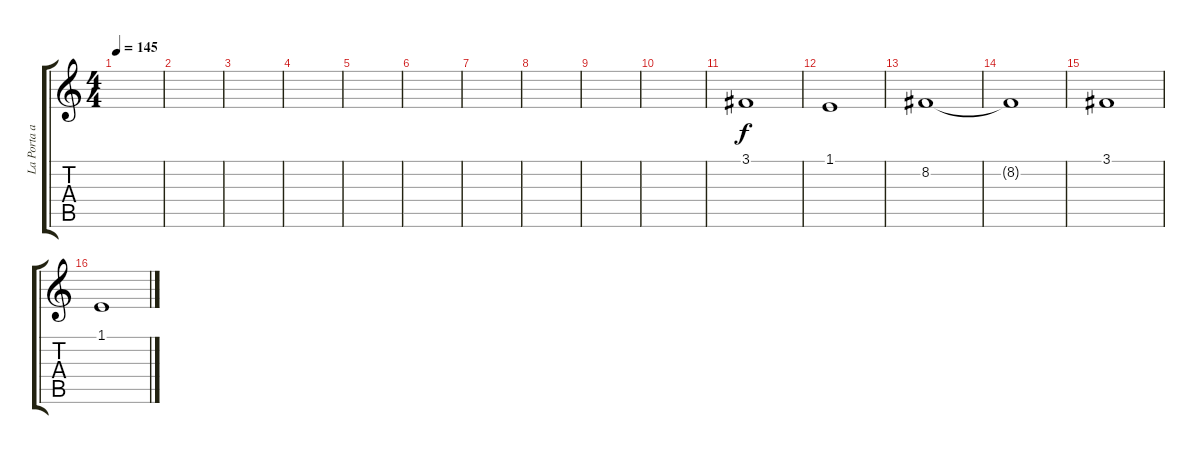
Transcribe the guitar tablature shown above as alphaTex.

\track ("La Porta al fondo" "La Porta a") {instrument stringensemble1}
\staff {score tabs}
\tuning (Eb4 Bb3 Gb3 Db3 Ab2 Eb2) {hide}
\ts (4 4)
\tempo 145
\clef g2
\ks c
|
|
|
|
|
|
|
|
|
|
3.1.1{volume 11 instrument voiceoohs} |
1.1.1 |
8.2.1 |
8.2{t}.1 |
3.1.1 |
1.1.1
